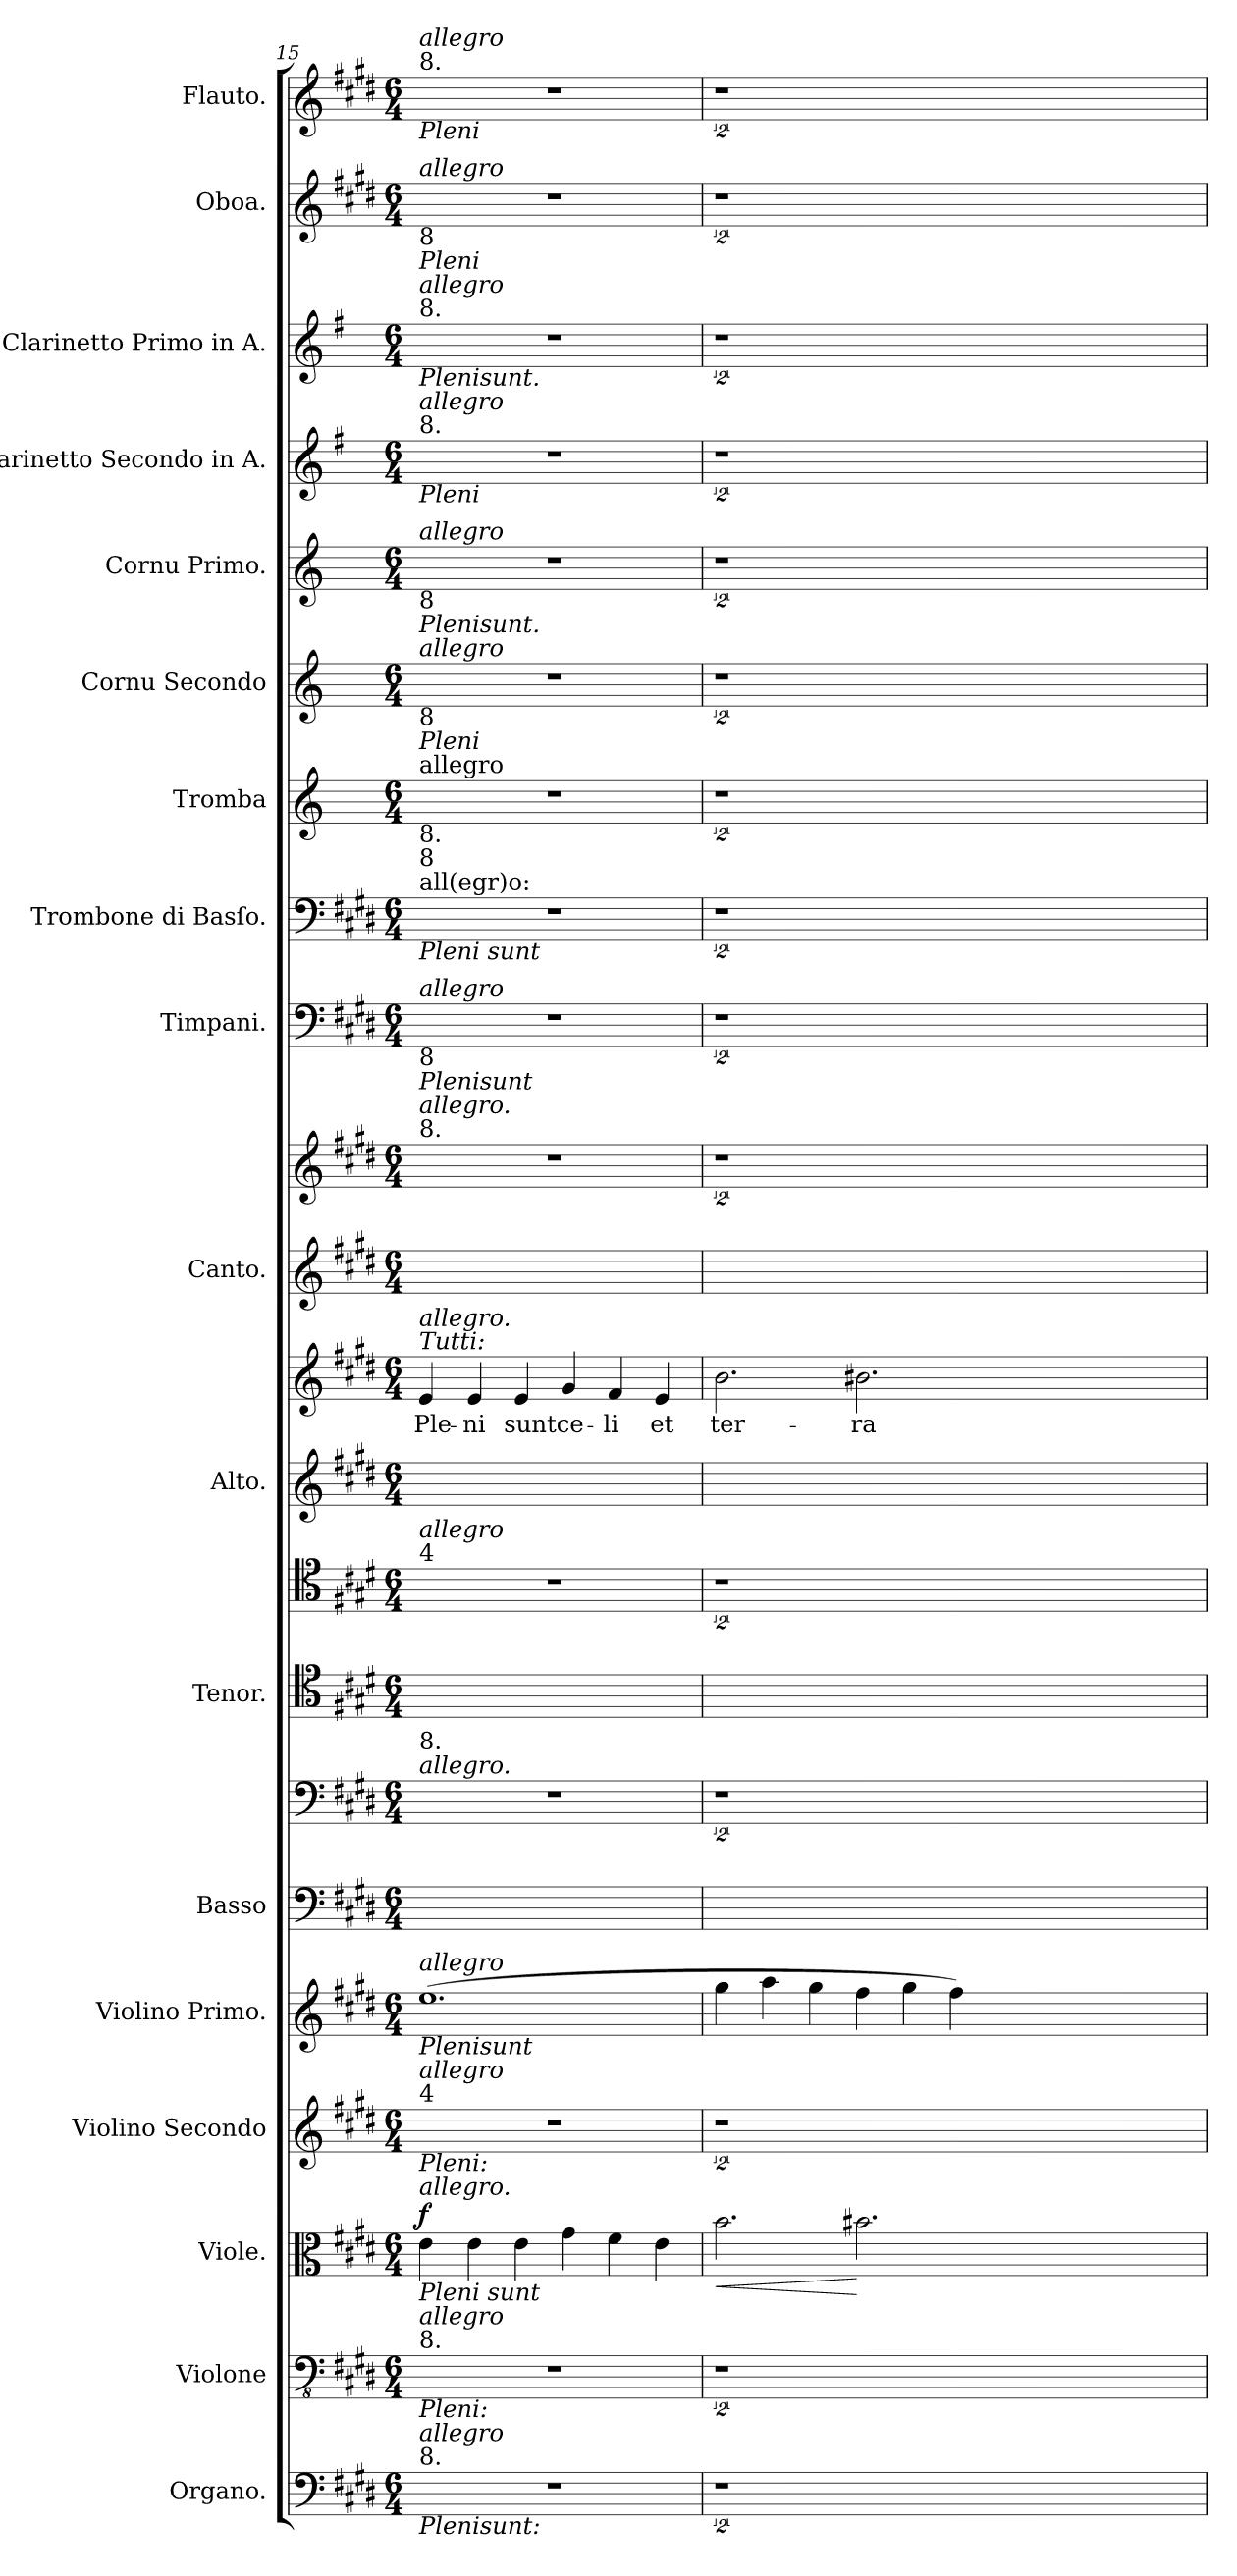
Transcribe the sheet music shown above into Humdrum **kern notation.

**kern	**kern	**kern	**dynam	**kern	**kern	**kern	**kern	**kern	**kern	**kern	**kern	**text	**dynam	**kern	**kern	**kern	**kern	**kern	**kern	**kern	**kern	**kern	**kern	**kern
*part22	*part21	*part20	*part20	*part19	*part18	*part17	*part16	*part15	*part14	*part13	*part12	*part12	*part12	*part11	*part10	*part9	*part8	*part7	*part6	*part5	*part4	*part3	*part2	*part1
*staff22	*staff21	*staff20	*staff20	*staff19	*staff18	*staff17	*staff16	*staff15	*staff14	*staff13	*staff12	*staff12	*staff12	*staff11	*staff10	*staff9	*staff8	*staff7	*staff6	*staff5	*staff4	*staff3	*staff2	*staff1
*I"Organo.	*I"Violone	*I"Viole.	*	*I"Violino Secondo	*I"Violino Primo.	*I"Basso	*	*I"Tenor.	*	*I"Alto.	*	*	*	*I"Canto.	*	*I"Timpani.	*I"Trombone di Basſo.	*I"Tromba	*I"Cornu Secondo	*I"Cornu Primo.	*I"Clarinetto Secondo in A.	*I"Clarinetto Primo in A.	*I"Oboa.	*I"Flauto.
*I'org	*I'vlne	*	*	*I'vl 2	*I'vl 1	*I'B	*	*I'T	*	*I'A	*	*	*	*I'C	*	*I'timp	*	*I'tr	*I'cor 2	*I'cor 1	*I'cl 2 in A	*I'cl 1 in A	*I'ob	*I'fl
*clefF4	*clefFv4	*clefC3	*	*clefG2	*clefG2	*clefF4	*clefF4	*clefC4	*clefC4	*clefG2	*clefG2	*	*	*clefG2	*clefG2	*clefF4	*clefF4	*clefG2	*clefG2	*clefG2	*clefG2	*clefG2	*clefG2	*clefG2
*	*	*	*	*	*	*	*	*	*	*	*	*	*	*	*	*	*	*ITrd-2c-4	*ITrd5c8	*ITrd5c8	*ITrd2c3	*ITrd2c3	*	*
*k[f#c#g#d#]	*k[f#c#g#d#]	*k[f#c#g#d#]	*	*k[f#c#g#d#]	*k[f#c#g#d#]	*k[f#c#g#d#]	*k[f#c#g#d#]	*k[f#c#g#d#]	*k[f#c#g#d#]	*k[f#c#g#d#]	*k[f#c#g#d#]	*	*	*k[f#c#g#d#]	*k[f#c#g#d#]	*k[f#c#g#d#]	*k[f#c#g#d#]	*k[f#c#g#d#]	*k[f#c#g#d#]	*k[f#c#g#d#]	*k[f#c#g#d#]	*k[f#c#g#d#]	*k[f#c#g#d#]	*k[f#c#g#d#]
*M6/4	*M6/4	*M6/4	*	*M6/4	*M6/4	*M6/4	*M6/4	*M6/4	*M6/4	*M6/4	*M6/4	*	*	*M6/4	*M6/4	*M6/4	*M6/4	*M6/4	*M6/4	*M6/4	*M6/4	*M6/4	*M6/4	*M6/4
=15	=15	=15	=15	=15	=15	=15	=15	=15	=15	=15	=15	=15	=15	=15	=15	=15	=15	=15	=15	=15	=15	=15	=15	=15
!	!	!	!	!	!	!	!	!	!	!	!	!	!	!	!	!	!	!	!	!	!	!	!	!LO:TX:a:t=8.
!	!	!	!	!	!	!	!	!	!	!	!	!	!	!	!	!	!	!	!	!	!	!	!	!LO:TX:a:i:t=allegro
!	!	!	!	!	!	!	!	!	!	!	!	!	!	!	!	!	!	!	!	!	!	!	!	!LO:TX:b:i:t=Pleni
!	!	!	!	!	!	!	!	!	!	!	!	!	!	!	!	!	!	!	!	!	!	!	!LO:TX:b:t=8	!
!	!	!	!	!	!	!	!	!	!	!	!	!	!	!	!	!	!	!	!	!	!	!	!LO:TX:a:i:t=allegro	!
!	!	!	!	!	!	!	!	!	!	!	!	!	!	!	!	!	!	!	!	!	!	!	!LO:TX:b:i:t=Pleni	!
!	!	!	!	!	!	!	!	!	!	!	!	!	!	!	!	!	!	!	!	!	!	!LO:TX:a:t=8.	!	!
!	!	!	!	!	!	!	!	!	!	!	!	!	!	!	!	!	!	!	!	!	!	!LO:TX:a:i:t=allegro	!	!
!	!	!	!	!	!	!	!	!	!	!	!	!	!	!	!	!	!	!	!	!	!	!LO:TX:b:i:t=Plenisunt.	!	!
!	!	!	!	!	!	!	!	!	!	!	!	!	!	!	!	!	!	!	!	!	!LO:TX:a:t=8.	!	!	!
!	!	!	!	!	!	!	!	!	!	!	!	!	!	!	!	!	!	!	!	!	!LO:TX:a:i:t=allegro	!	!	!
!	!	!	!	!	!	!	!	!	!	!	!	!	!	!	!	!	!	!	!	!	!LO:TX:b:i:t=Pleni	!	!	!
!	!	!	!	!	!	!	!	!	!	!	!	!	!	!	!	!	!	!	!	!LO:TX:b:t=8	!	!	!	!
!	!	!	!	!	!	!	!	!	!	!	!	!	!	!	!	!	!	!	!	!LO:TX:a:i:t=allegro	!	!	!	!
!	!	!	!	!	!	!	!	!	!	!	!	!	!	!	!	!	!	!	!	!LO:TX:b:i:t=Plenisunt.	!	!	!	!
!	!	!	!	!	!	!	!	!	!	!	!	!	!	!	!	!	!	!	!LO:TX:b:t=8	!	!	!	!	!
!	!	!	!	!	!	!	!	!	!	!	!	!	!	!	!	!	!	!	!LO:TX:a:i:t=allegro	!	!	!	!	!
!	!	!	!	!	!	!	!	!	!	!	!	!	!	!	!	!	!	!	!LO:TX:b:i:t=Pleni	!	!	!	!	!
!	!	!	!	!	!	!	!	!	!	!	!	!	!	!	!	!	!	!LO:TX:b:t=8.	!	!	!	!	!	!
!	!	!	!	!	!	!	!	!	!	!	!	!	!	!	!	!	!	!LO:TX:a:t=allegro	!	!	!	!	!	!
!	!	!	!	!	!	!	!	!	!	!	!	!	!	!	!	!	!LO:TX:a:t=all(egr)o&colon;	!	!	!	!	!	!	!
!	!	!	!	!	!	!	!	!	!	!	!	!	!	!	!	!	!LO:TX:a:t=8	!	!	!	!	!	!	!
!	!	!	!	!	!	!	!	!	!	!	!	!	!	!	!	!	!LO:TX:b:i:t=Pleni sunt	!	!	!	!	!	!	!
!	!	!	!	!	!	!	!	!	!	!	!	!	!	!	!	!LO:TX:b:t=8	!	!	!	!	!	!	!	!
!	!	!	!	!	!	!	!	!	!	!	!	!	!	!	!	!LO:TX:a:i:t=allegro	!	!	!	!	!	!	!	!
!	!	!	!	!	!	!	!	!	!	!	!	!	!	!	!	!LO:TX:b:i:t=Plenisunt	!	!	!	!	!	!	!	!
!	!	!	!	!	!	!	!	!	!	!	!	!	!	!	!LO:TX:a:t=8.	!	!	!	!	!	!	!	!	!
!	!	!	!	!	!	!	!	!	!	!	!	!	!	!	!LO:TX:a:i:t=allegro.	!	!	!	!	!	!	!	!	!
!	!	!	!	!	!	!	!	!	!	!	!LO:TX:a:i:t=Tutti&colon;	!	!	!	!	!	!	!	!	!	!	!	!	!
!	!	!	!	!	!	!	!	!	!	!	!LO:TX:a:i:t=allegro.	!	!	!	!	!	!	!	!	!	!	!	!	!
!	!	!	!	!	!	!	!	!	!LO:TX:a:t=4	!	!	!	!	!	!	!	!	!	!	!	!	!	!	!
!	!	!	!	!	!	!	!	!	!LO:TX:a:i:t=allegro	!	!	!	!	!	!	!	!	!	!	!	!	!	!	!
!	!	!	!	!	!	!	!LO:TX:a:i:t=allegro.	!	!	!	!	!	!	!	!	!	!	!	!	!	!	!	!	!
!	!	!	!	!	!	!	!LO:TX:a:t=8.	!	!	!	!	!	!	!	!	!	!	!	!	!	!	!	!	!
!	!	!	!	!	!LO:TX:b:i:t=Plenisunt	!	!	!	!	!	!	!	!	!	!	!	!	!	!	!	!	!	!	!
!	!	!	!	!	!LO:TX:a:i:t=allegro	!	!	!	!	!	!	!	!	!	!	!	!	!	!	!	!	!	!	!
!	!	!	!	!LO:TX:a:t=4	!	!	!	!	!	!	!	!	!	!	!	!	!	!	!	!	!	!	!	!
!	!	!	!	!LO:TX:b:i:t=Pleni&colon;	!	!	!	!	!	!	!	!	!	!	!	!	!	!	!	!	!	!	!	!
!	!	!	!	!LO:TX:a:i:t=allegro	!	!	!	!	!	!	!	!	!	!	!	!	!	!	!	!	!	!	!	!
!	!	!LO:TX:b:i:t=Pleni sunt	!	!	!	!	!	!	!	!	!	!	!	!	!	!	!	!	!	!	!	!	!	!
!	!	!LO:TX:a:i:t=allegro.	!	!	!	!	!	!	!	!	!	!	!	!	!	!	!	!	!	!	!	!	!	!
!	!LO:TX:a:t=8.	!	!	!	!	!	!	!	!	!	!	!	!	!	!	!	!	!	!	!	!	!	!	!
!	!LO:TX:a:i:t=allegro	!	!	!	!	!	!	!	!	!	!	!	!	!	!	!	!	!	!	!	!	!	!	!
!	!LO:TX:b:i:t=Pleni&colon;	!	!	!	!	!	!	!	!	!	!	!	!	!	!	!	!	!	!	!	!	!	!	!
!LO:TX:a:t=8.	!	!	!	!	!	!	!	!	!	!	!	!	!	!	!	!	!	!	!	!	!	!	!	!
!LO:TX:a:i:t=allegro	!	!	!	!	!	!	!	!	!	!	!	!	!	!	!	!	!	!	!	!	!	!	!	!
!LO:TX:b:i:t=Plenisunt&colon;	!	!	!	!	!	!	!	!	!	!	!	!	!	!	!	!	!	!	!	!	!	!	!	!
!	!	!	!LO:DY:a	!	!	!	!	!	!	!	!	!	!	!	!	!	!	!	!	!	!	!	!	!
1.r	1.r	4e\	f	1.r	(>1.ee	1.ryy	1.r	1.ryy	1.r	1.ryy	4e/	Ple-	.	1.ryy	1.r	1.r	1.r	1.r	1.r	1.r	1.r	1.r	1.r	1.r
.	.	4e\	.	.	.	.	.	.	.	.	4e/	-ni	.	.	.	.	.	.	.	.	.	.	.	.
!	!	!	!	!	!	!	!	!	!	!	!	!	!LO:DY:a	!	!	!	!	!	!	!	!	!	!	!
.	.	4e\	.	.	.	.	.	.	.	.	4e/	sunt	f&colon;	.	.	.	.	.	.	.	.	.	.	.
.	.	4g#\	.	.	.	.	.	.	.	.	4g#/	ce-	.	.	.	.	.	.	.	.	.	.	.	.
.	.	4f#\	.	.	.	.	.	.	.	.	4f#/	-li	.	.	.	.	.	.	.	.	.	.	.	.
.	.	4e\	.	.	.	.	.	.	.	.	4e/	et	.	.	.	.	.	.	.	.	.	.	.	.
=16	=16	=16	=16	=16	=16	=16	=16	=16	=16	=16	=16	=16	=16	=16	=16	=16	=16	=16	=16	=16	=16	=16	=16	=16
!	!	!	!LO:HP:b	!	!	!	!	!	!	!	!	!	!	!	!	!	!	!	!	!	!	!	!	!
2%9r	2%9r	2.b\	<	2%9r	4gg#\	1.ryy	2%9r	1.ryy	2%9r	1.ryy	2.b\	ter-	.	1.ryy	2%9r	2%9r	2%9r	2%9r	2%9r	2%9r	2%9r	2%9r	2%9r	2%9r
.	.	.	.	.	4aa\	.	.	.	.	.	.	.	.	.	.	.	.	.	.	.	.	.	.	.
.	.	.	.	.	4gg#\	.	.	.	.	.	.	.	.	.	.	.	.	.	.	.	.	.	.	.
.	.	2.b#X\	[	.	4ff#\	.	.	.	.	.	2.b#X\	-ra	.	.	.	.	.	.	.	.	.	.	.	.
.	.	.	.	.	4gg#\	.	.	.	.	.	.	.	.	.	.	.	.	.	.	.	.	.	.	.
.	.	.	.	.	4ff#\)	.	.	.	.	.	.	.	.	.	.	.	.	.	.	.	.	.	.	.
.	.	0.ryy	.	.	0.ryy	0.ryy	.	0.ryy	.	0.ryy	0.ryy	.	.	0.ryy	.	.	.	.	.	.	.	.	.	.
=	=	=	=	=	=	=	=	=	=	=	=	=	=	=	=	=	=	=	=	=	=	=	=	=
*-	*-	*-	*-	*-	*-	*-	*-	*-	*-	*-	*-	*-	*-	*-	*-	*-	*-	*-	*-	*-	*-	*-	*-	*-
